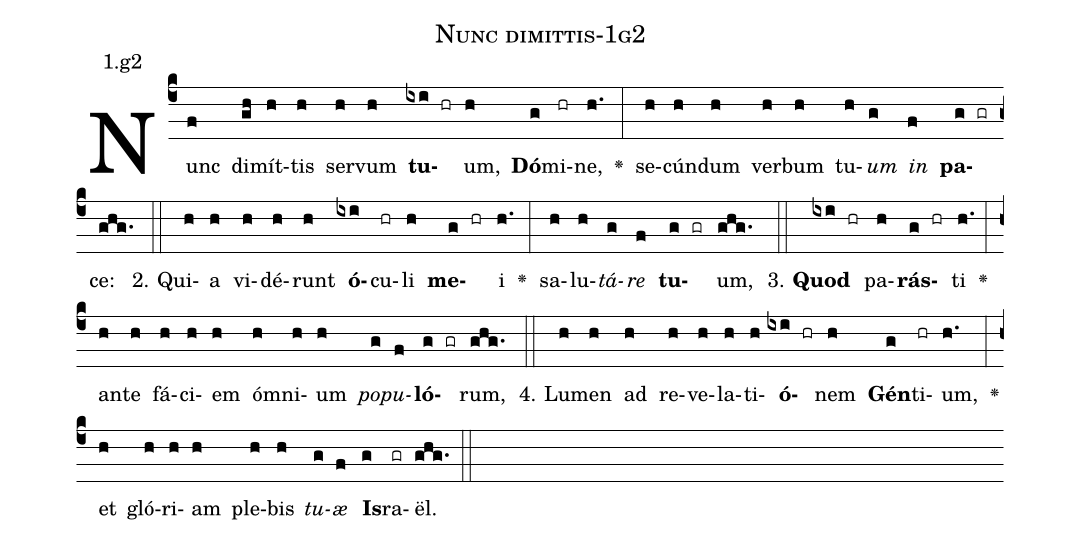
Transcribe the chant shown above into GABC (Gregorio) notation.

name: Nunc dimittis-1g2;
annotation: 1.g2;
%%
(c4)Nunc(f) di(gh)mít(h)tis(h) ser(h)vum(h) <b>tu</b>(ixi hr)um,(h) <b>Dó</b>(g)mi(hr)ne,(h.) <v>\greheightstar</v>(:) se(h)cún(h)dum(h) ver(h)bum(h) tu(h)<i>um</i>(g) <i>in</i>(f) <b>pa</b>(g gr)ce:(ghg.) (::)
2. Qui(h)a(h) vi(h)dé(h)runt(h) <b>ó</b>(ixi)cu(hr)li(h) <b>me</b>(g hr)i(h.) <v>\greheightstar</v>(:) sa(h)lu(h)<i>tá</i>(g)<i>re</i>(f) <b>tu</b>(g gr)um,(ghg.) (::)
3. <b>Quod</b>(ixi hr) pa(h)<b>rás</b>(g hr)ti(h.) <v>\greheightstar</v>(:) an(h)te(h) fá(h)ci(h)em(h) óm(h)ni(h)um(h) <i>po</i>(g)<i>pu</i>(f)<b>ló</b>(g gr)rum,(ghg.) (::)
4. Lu(h)men(h) ad(h) re(h)ve(h)la(h)ti(h)<b>ó</b>(ixi hr)nem(h) <b>Gén</b>(g)ti(hr)um,(h.) <v>\greheightstar</v>(:) et(h) gló(h)ri(h)am(h) ple(h)bis(h) <i>tu</i>(g)<i>æ</i>(f) <b>Is</b>(g)ra(gr)ël.(ghg.) (::)
